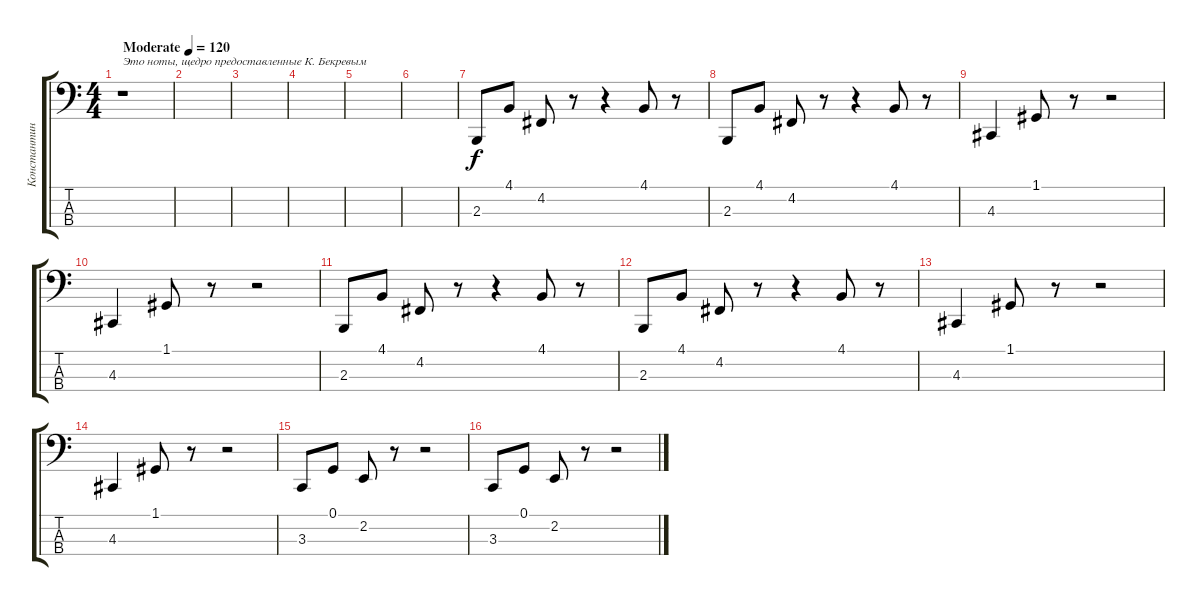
\track ("Константин Бекрев" "Константин") {instrument acousticgrandpiano}
\staff {score tabs}
\tuning (G2 D2 A1 E1) {hide}
\ts (4 4)
\tempo (120 "Moderate")
\clef f4
\ks c
r.1{txt "Это ноты, щедро предоставленные К. Бекревым" dy f instrument acousticgrandpiano} |
|
|
|
|
|
2.3.8 4.1.8 4.2.8 r.8 r.4 4.1.8 r.8 |
2.3.8 4.1.8 4.2.8 r.8 r.4 4.1.8 r.8 |
4.3.4 1.1.8 r.8 r.2 |
4.3.4 1.1.8 r.8 r.2 |
2.3.8 4.1.8 4.2.8 r.8 r.4 4.1.8 r.8 |
2.3.8 4.1.8 4.2.8 r.8 r.4 4.1.8 r.8 |
4.3.4 1.1.8 r.8 r.2 |
4.3.4 1.1.8 r.8 r.2 |
3.3.8 0.1.8 2.2.8 r.8 r.2 |
3.3.8 0.1.8 2.2.8 r.8 r.2
